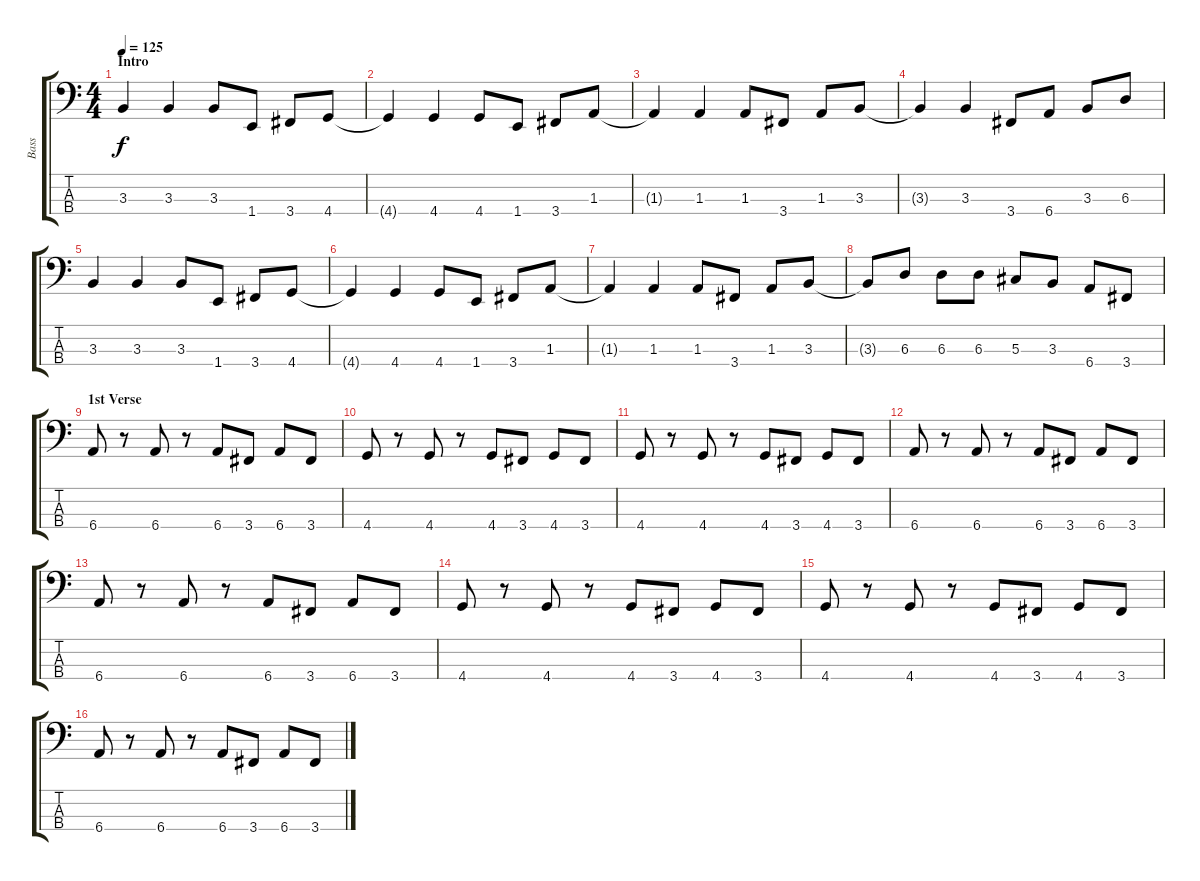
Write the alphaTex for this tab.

\track ("Bass" "Bass") {instrument electricbassfinger}
\staff {score tabs}
\tuning (Gb2 Db2 Ab1 Eb1) {hide}
\ts (4 4)
\section ("" "Intro")
\tempo 125
\clef f4
\ks c
3.3.4{dy f instrument electricbassfinger} 3.3.4 3.3.8 1.4.8 3.4.8 4.4.8 |
4.4{t}.4 4.4.4 4.4.8 1.4.8 3.4.8 1.3.8 |
1.3{t}.4 1.3.4 1.3.8 3.4.8 1.3.8 3.3.8 |
3.3{t}.4 3.3.4 3.4.8 6.4.8 3.3.8 6.3.8 |
3.3.4 3.3.4 3.3.8 1.4.8 3.4.8 4.4.8 |
4.4{t}.4 4.4.4 4.4.8 1.4.8 3.4.8 1.3.8 |
1.3{t}.4 1.3.4 1.3.8 3.4.8 1.3.8 3.3.8 |
3.3{t}.8 6.3.8 6.3.8 6.3.8 5.3.8 3.3.8 6.4.8 3.4.8 |
\section ("" "1st Verse")
6.4.8 r.8 6.4.8 r.8 6.4.8 3.4.8 6.4.8 3.4.8 |
4.4.8 r.8 4.4.8 r.8 4.4.8 3.4.8 4.4.8 3.4.8 |
4.4.8 r.8 4.4.8 r.8 4.4.8 3.4.8 4.4.8 3.4.8 |
6.4.8 r.8 6.4.8 r.8 6.4.8 3.4.8 6.4.8 3.4.8 |
6.4.8 r.8 6.4.8 r.8 6.4.8 3.4.8 6.4.8 3.4.8 |
4.4.8 r.8 4.4.8 r.8 4.4.8 3.4.8 4.4.8 3.4.8 |
4.4.8 r.8 4.4.8 r.8 4.4.8 3.4.8 4.4.8 3.4.8 |
6.4.8 r.8 6.4.8 r.8 6.4.8 3.4.8 6.4.8 3.4.8
